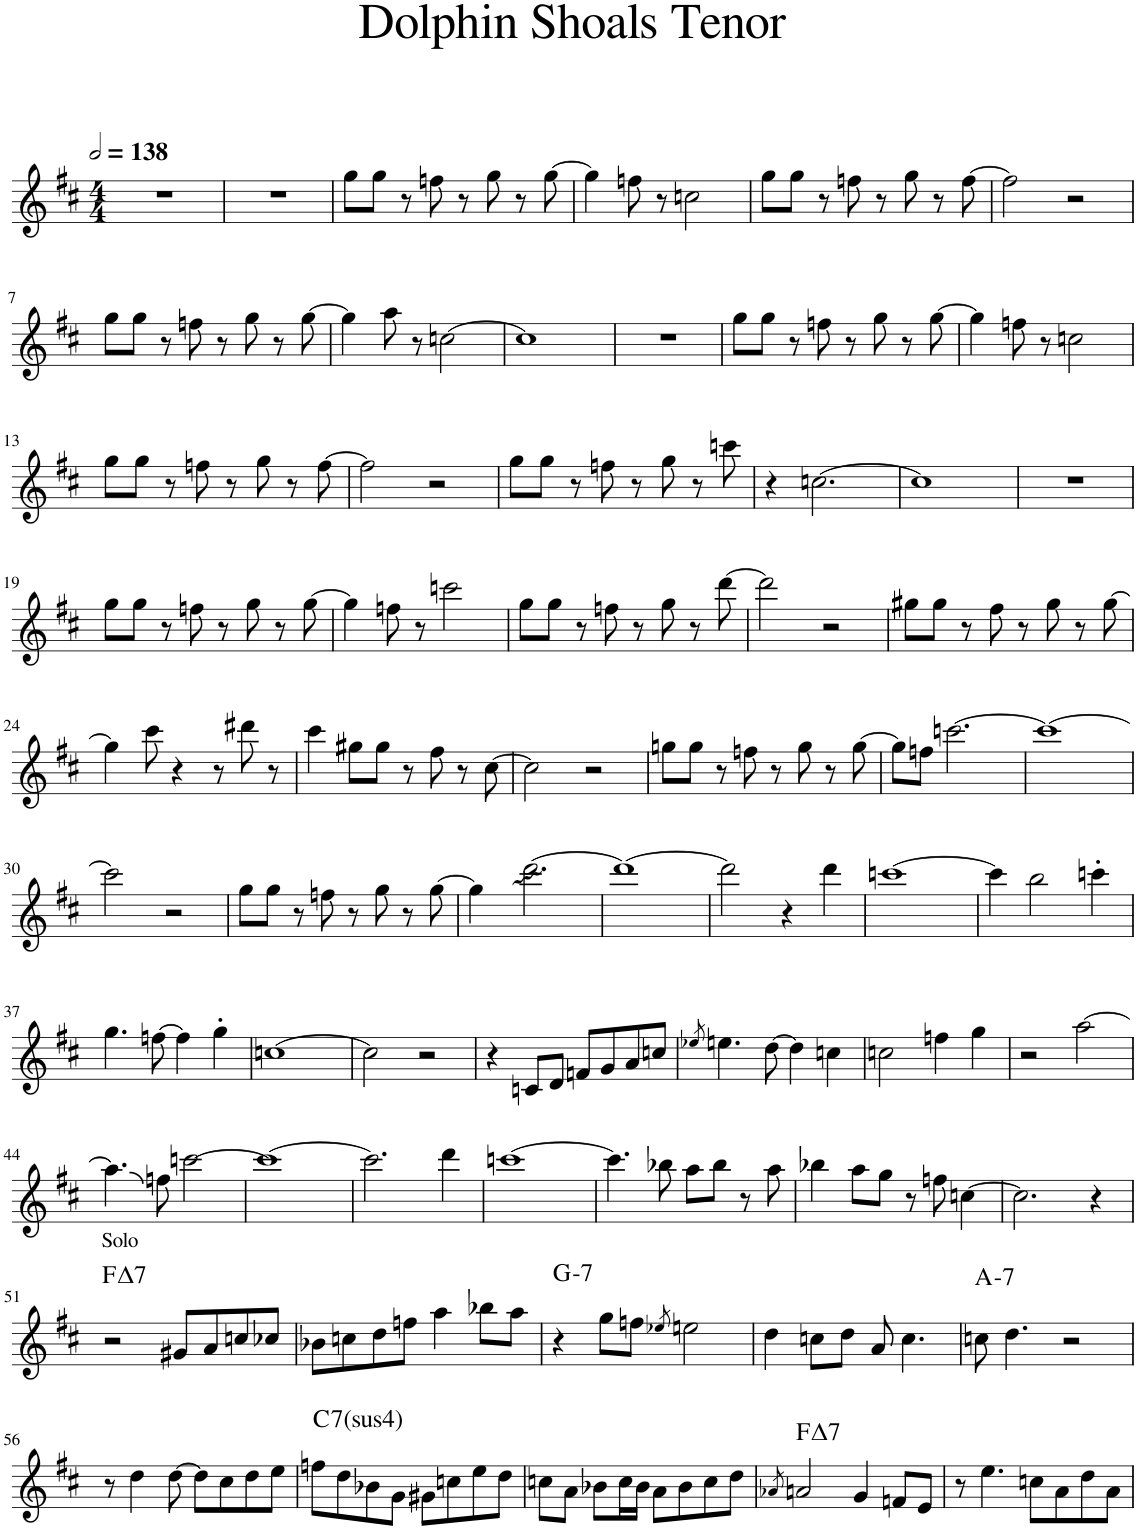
**kern	**harte
*part1	*part1
*staff1	*
*I"Tenor Saxophone	*
*I'T. Sax.	*
*clefG2	*
*Trd8c14	*
*k[f#c#]	*
*M4/4	*
*MM276	*
=1	=1
1r	.
=2	=2
1r	.
=3	=3
8gg\L	.
8gg\J	.
8r	.
8ffn\	.
8r	.
8gg\	.
8r	.
[8gg\	.
=4	=4
4gg\]	.
8ffn\	.
8r	.
2ccn\	.
=5	=5
8gg\L	.
8gg\J	.
8r	.
8ffn\	.
8r	.
8gg\	.
8r	.
[8ff\	.
=6	=6
2ff\]	.
2r	.
!!LO:LB:g=z
=7	=7
8gg\L	.
8gg\J	.
8r	.
8ffn\	.
8r	.
8gg\	.
8r	.
[8gg\	.
=8	=8
4gg\]	.
8aa\	.
8r	.
[2ccn\	.
=9	=9
1cc]	.
=10	=10
1r	.
=11	=11
8gg\L	.
8gg\J	.
8r	.
8ffn\	.
8r	.
8gg\	.
8r	.
[8gg\	.
=12	=12
4gg\]	.
8ffn\	.
8r	.
2ccn\	.
!!LO:LB:g=z
=13	=13
8gg\L	.
8gg\J	.
8r	.
8ffn\	.
8r	.
8gg\	.
8r	.
[8ff\	.
=14	=14
2ff\]	.
2r	.
=15	=15
8gg\L	.
8gg\J	.
8r	.
8ffn\	.
8r	.
8gg\	.
8r	.
8cccn\	.
=16	=16
4r	.
[2.ccn\	.
=17	=17
1cc]	.
=18	=18
1r	.
!!LO:LB:g=z
=19	=19
8gg\L	.
8gg\J	.
8r	.
8ffn\	.
8r	.
8gg\	.
8r	.
[8gg\	.
=20	=20
4gg\]	.
8ffn\	.
8r	.
2cccn\	.
=21	=21
8gg\L	.
8gg\J	.
8r	.
8ffn\	.
8r	.
8gg\	.
8r	.
[8ddd\	.
=22	=22
2ddd\]	.
2r	.
=23	=23
8gg#X\L	.
8gg#\J	.
8r	.
8ff#\	.
8r	.
8gg#\	.
8r	.
[8gg#\	.
!!LO:LB:g=z
=24	=24
4gg#\]	.
8ccc#\	.
4r	.
8r	.
8ddd#X\	.
8r	.
=25	=25
4ccc#\	.
8gg#X\L	.
8gg#\J	.
8r	.
8ff#\	.
8r	.
[8cc#\	.
=26	=26
2cc#\]	.
2r	.
=27	=27
8ggn\L	.
8gg\J	.
8r	.
8ffn\	.
8r	.
8gg\	.
8r	.
[8gg\	.
=28	=28
8gg\L]	.
8ffn\J	.
[2.cccn\	.
=29	=29
1ccc_	.
!!LO:LB:g=z
=30	=30
2ccc\]	.
2r	.
=31	=31
8gg\L	.
8gg\J	.
8r	.
8ffn\	.
8r	.
8gg\	.
8r	.
[8gg\	.
=32	=32
8gg\L_	.
8ggJ]	.
[2.ddd\	.
=33	=33
1ddd_	.
=34	=34
2ddd\]	.
4r	.
4ddd\	.
=35	=35
[1cccn	.
=36	=36
4ccc\]	.
2bb\	.
4cccn'\	.
!!LO:LB:g=z
=37	=37
4.gg\	.
[8ffn\	.
4ff\]	.
4gg'\	.
=38	=38
[1ccn	.
=39	=39
2cc\]	.
2r	.
=40	=40
4r	.
8cn/L	.
8d/J	.
8fn/L	.
8g/	.
8a/	.
8ccn/J	.
=41	=41
8qee-X/	.
4.een\	.
[8dd\	.
4dd\]	.
4ccn\	.
=42	=42
2ccn\	.
4ffn\	.
4gg\	.
=43	=43
2r	.
[2aa\	.
!!LO:LB:g=z
=44	=44
4.aa\]	.
8ffn\	.
[2cccn\	.
=45	=45
1ccc_	.
=46	=46
2.ccc\]	.
4ddd\	.
=47	=47
[1cccn	.
=48	=48
4.ccc\]	.
8bb-X\	.
8aa\L	.
8bb-\J	.
8r	.
8aa\	.
=49	=49
4bb-X\	.
8aa\L	.
8gg\J	.
8r	.
8ffn\	.
[4ccn\	.
=50	=50
2.cc\]	.
4r	.
!!LO:LB:g=z
=51	=51
!LO:TX:a:t=Solo	!LO:H:kt=7
2r	F:maj7
8g#X/L	.
8a/	.
8ccn/	.
8cc-X/J	.
=52	=52
8b-X\L	.
8ccn\	.
8dd\	.
8ffn\J	.
4aa\	.
8bb-X\L	.
8aa\J	.
=53	=53
!	!LO:H:kt=7
4r	G:min7
8gg\L	.
8ffn\J	.
8qee-X/	.
2een\	.
=54	=54
4dd\	.
8ccn\L	.
8dd\J	.
8a/	.
4.cc\	.
=55	=55
!	!LO:H:kt=7
8ccn\	A:min7
4.dd\	.
2r	.
!!LO:LB:g=z
=56	=56
8r	.
4dd\	.
[8dd\	.
8dd\L]	.
8cc#\	.
8dd\	.
8ee\J	.
=57	=57
!	!LO:H:kt=74
8ffn\L	C:sus4(7)
8dd\	.
8b-X\	.
8g\J	.
8g#X\L	.
8ccn\	.
8ee\	.
8dd\J	.
=58	=58
8ccn\L	.
8a\J	.
8b-X\L	.
16cc\L	.
16b-\JJ	.
8a\L	.
8b-\	.
8cc\	.
8dd\J	.
=59	=59
8qa-X/	.
!	!LO:H:kt=7
2an/	F:maj7
4g/	.
8fn/L	.
8e/J	.
=60	=60
8r	.
4.ee\	.
8ccn\L	.
8a\	.
8dd\	.
8a\J	.
=	=
*-	*-
